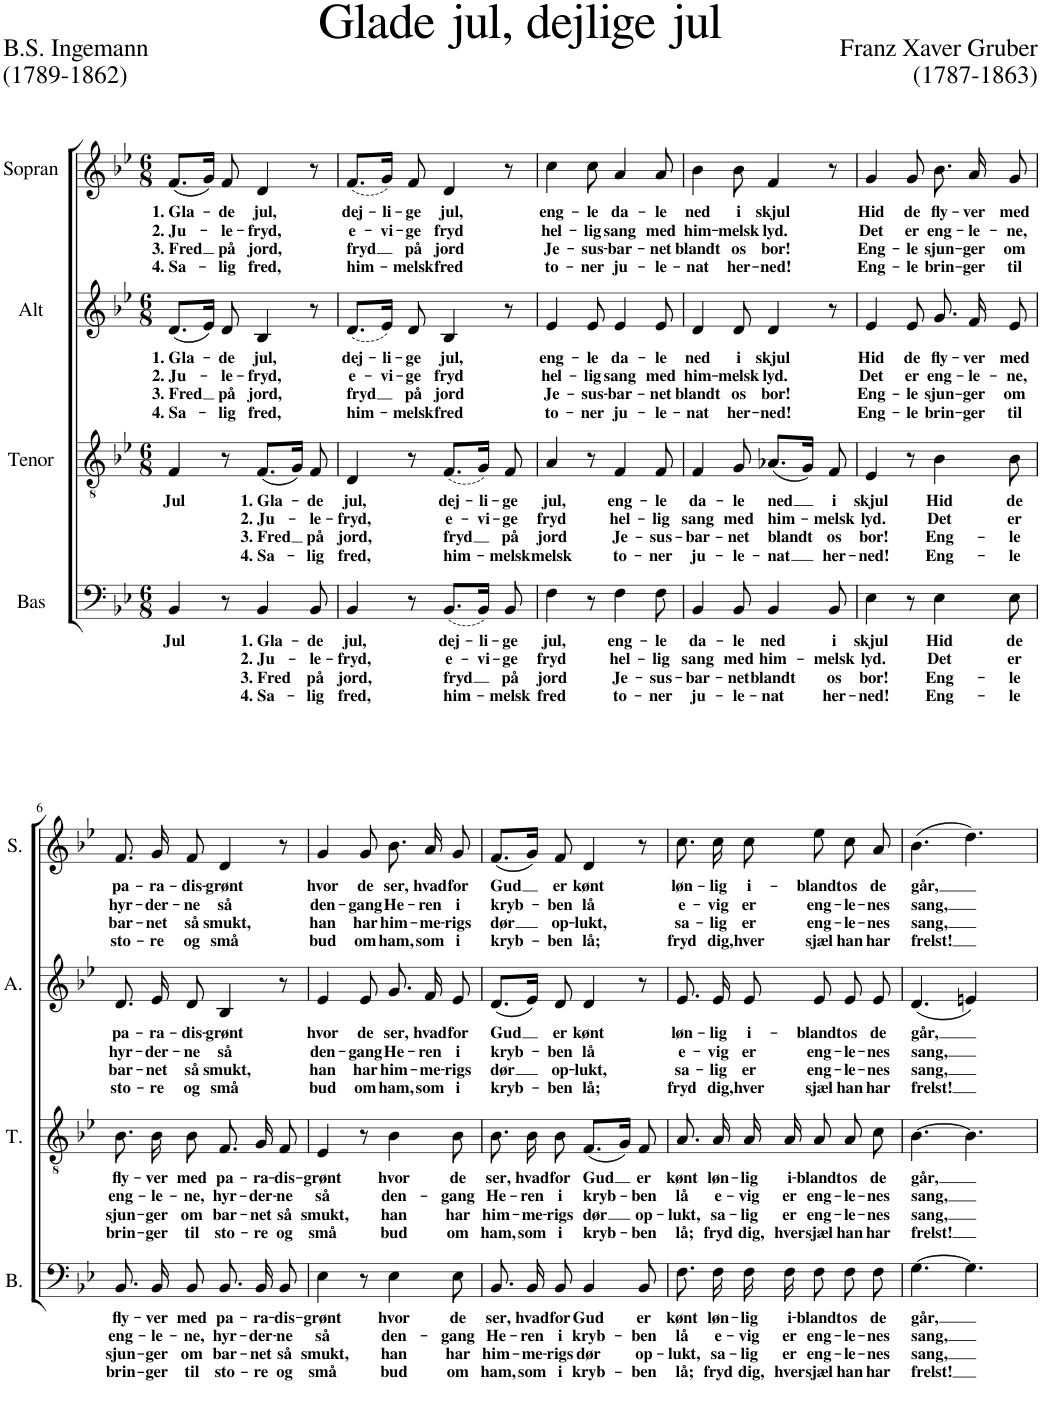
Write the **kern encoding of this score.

**kern	**text	**text	**text	**text	**kern	**text	**text	**text	**text	**kern	**text	**text	**text	**text	**kern	**text	**text	**text	**text
*part4	*part4	*part4	*part4	*part4	*part3	*part3	*part3	*part3	*part3	*part2	*part2	*part2	*part2	*part2	*part1	*part1	*part1	*part1	*part1
*staff4	*staff4	*staff4	*staff4	*staff4	*staff3	*staff3	*staff3	*staff3	*staff3	*staff2	*staff2	*staff2	*staff2	*staff2	*staff1	*staff1	*staff1	*staff1	*staff1
*I"Bas	*	*	*	*	*I"Tenor	*	*	*	*	*I"Alt	*	*	*	*	*I"Sopran	*	*	*	*
*I'B.	*	*	*	*	*I'T.	*	*	*	*	*I'A.	*	*	*	*	*I'S.	*	*	*	*
*clefF4	*	*	*	*	*clefGv2	*	*	*	*	*clefG2	*	*	*	*	*clefG2	*	*	*	*
*k[b-e-]	*	*	*	*	*k[b-e-]	*	*	*	*	*k[b-e-]	*	*	*	*	*k[b-e-]	*	*	*	*
*M6/8	*	*	*	*	*M6/8	*	*	*	*	*M6/8	*	*	*	*	*M6/8	*	*	*	*
=1	=1	=1	=1	=1	=1	=1	=1	=1	=1	=1	=1	=1	=1	=1	=1	=1	=1	=1	=1
!	!LO:LY:b	!	!	!	!	!LO:LY:b	!	!	!	!	!LO:LY:b	!LO:LY:b	!LO:LY:b	!LO:LY:b	!	!LO:LY:b	!LO:LY:b	!LO:LY:b	!LO:LY:b
4BB-/	Jul	.	.	.	4F/	Jul	.	.	.	(<8.d/L	1. Gla-	2. Ju-	3. Fred	4. Sa-	(<8.f/L	1. Gla-	2. Ju-	3. Fred	4. Sa-
.	.	.	.	.	.	.	.	.	.	16e-/Jk)	.	.	.	.	16g/Jk)	.	.	.	.
!	!	!	!	!	!	!	!	!	!	!	!LO:LY:b	!LO:LY:b	!LO:LY:b	!LO:LY:b	!	!LO:LY:b	!LO:LY:b	!LO:LY:b	!LO:LY:b
8r	.	.	.	.	8r	.	.	.	.	8d/	-de	-le-	på	-lig	8f/	-de	-le-	på	-lig
!	!LO:LY:b	!LO:LY:b	!LO:LY:b	!LO:LY:b	!	!LO:LY:b	!LO:LY:b	!LO:LY:b	!LO:LY:b	!	!LO:LY:b	!LO:LY:b	!LO:LY:b	!LO:LY:b	!	!LO:LY:b	!LO:LY:b	!LO:LY:b	!LO:LY:b
4BB-/	1. Gla-	2. Ju-	3. Fred	4. Sa-	(<8.F/L	1. Gla-	2. Ju-	3. Fred	4. Sa-	4B-/	jul,	-fryd,	jord,	fred,	4d/	jul,	-fryd,	jord,	fred,
.	.	.	.	.	16G/Jk)	.	.	.	.	.	.	.	.	.	.	.	.	.	.
!	!LO:LY:b	!LO:LY:b	!LO:LY:b	!LO:LY:b	!	!LO:LY:b	!LO:LY:b	!LO:LY:b	!LO:LY:b	!	!	!	!	!	!	!	!	!	!
8BB-/	-de	-le-	på	-lig	8F/	-de	-le-	på	-lig	8r	.	.	.	.	8r	.	.	.	.
=2	=2	=2	=2	=2	=2	=2	=2	=2	=2	=2	=2	=2	=2	=2	=2	=2	=2	=2	=2
!	!LO:LY:b	!LO:LY:b	!LO:LY:b	!LO:LY:b	!	!LO:LY:b	!LO:LY:b	!LO:LY:b	!LO:LY:b	!	!LO:LY:b	!LO:LY:b	!LO:LY:b	!LO:LY:b	!	!LO:LY:b	!LO:LY:b	!LO:LY:b	!LO:LY:b
4BB-/	jul,	-fryd,	jord,	fred,	4D/	jul,	-fryd,	jord,	fred,	(<8.d/L	dej-	e-	fryd	him-	(<8.f/L	dej-	e-	fryd	him-
!	!	!	!	!	!	!	!	!	!	!	!LO:LY:b	!LO:LY:b	!	!	!	!LO:LY:b	!LO:LY:b	!	!
.	.	.	.	.	.	.	.	.	.	16e-/Jk)	-li-	-vi-	.	.	16g/Jk)	-li-	-vi-	.	.
!	!	!	!	!	!	!	!	!	!	!	!LO:LY:b	!LO:LY:b	!LO:LY:b	!LO:LY:b	!	!LO:LY:b	!LO:LY:b	!LO:LY:b	!LO:LY:b
8r	.	.	.	.	8r	.	.	.	.	8d/	-ge	-ge	på	-melsk	8f/	-ge	-ge	på	-melsk
!	!LO:LY:b	!LO:LY:b	!LO:LY:b	!LO:LY:b	!	!LO:LY:b	!LO:LY:b	!LO:LY:b	!LO:LY:b	!	!LO:LY:b	!LO:LY:b	!LO:LY:b	!LO:LY:b	!	!LO:LY:b	!LO:LY:b	!LO:LY:b	!LO:LY:b
(<8.BB-/L	dej-	e-	fryd	him-	(<8.F/L	dej-	e-	fryd	him-	4B-/	jul,	fryd	jord	fred	4d/	jul,	fryd	jord	fred
!	!LO:LY:b	!LO:LY:b	!	!	!	!LO:LY:b	!LO:LY:b	!	!	!	!	!	!	!	!	!	!	!	!
16BB-/Jk)	-li-	-vi-	.	.	16G/Jk)	-li-	-vi-	.	.	.	.	.	.	.	.	.	.	.	.
!	!LO:LY:b	!LO:LY:b	!LO:LY:b	!LO:LY:b	!	!LO:LY:b	!LO:LY:b	!LO:LY:b	!LO:LY:b	!	!	!	!	!	!	!	!	!	!
8BB-/	-ge	-ge	på	-melsk	8F/	-ge	-ge	på	-melsk	8r	.	.	.	.	8r	.	.	.	.
=3	=3	=3	=3	=3	=3	=3	=3	=3	=3	=3	=3	=3	=3	=3	=3	=3	=3	=3	=3
!	!LO:LY:b	!LO:LY:b	!LO:LY:b	!LO:LY:b	!	!LO:LY:b	!LO:LY:b	!LO:LY:b	!LO:LY:b	!	!LO:LY:b	!LO:LY:b	!LO:LY:b	!LO:LY:b	!	!LO:LY:b	!LO:LY:b	!LO:LY:b	!LO:LY:b
4F\	jul,	fryd	jord	fred	4A/	jul,	fryd	jord	melsk	4e-/	eng-	hel-	Je-	to-	4cc\	eng-	hel-	Je-	to-
!	!	!	!	!	!	!	!	!	!	!	!LO:LY:b	!LO:LY:b	!LO:LY:b	!LO:LY:b	!	!LO:LY:b	!LO:LY:b	!LO:LY:b	!LO:LY:b
8r	.	.	.	.	8r	.	.	.	.	8e-/	-le	-lig	-sus-	-ner	8cc\	-le	-lig	-sus-	-ner
!	!LO:LY:b	!LO:LY:b	!LO:LY:b	!LO:LY:b	!	!LO:LY:b	!LO:LY:b	!LO:LY:b	!LO:LY:b	!	!LO:LY:b	!LO:LY:b	!LO:LY:b	!LO:LY:b	!	!LO:LY:b	!LO:LY:b	!LO:LY:b	!LO:LY:b
4F\	eng-	hel-	Je-	to-	4F/	eng-	hel-	Je-	to-	4e-/	da-	sang	-bar-	ju-	4a/	da-	sang	-bar-	ju-
!	!LO:LY:b	!LO:LY:b	!LO:LY:b	!LO:LY:b	!	!LO:LY:b	!LO:LY:b	!LO:LY:b	!LO:LY:b	!	!LO:LY:b	!LO:LY:b	!LO:LY:b	!LO:LY:b	!	!LO:LY:b	!LO:LY:b	!LO:LY:b	!LO:LY:b
8F\	-le	-lig	-sus-	-ner	8F/	-le	-lig	-sus-	-ner	8e-/	-le	med	-net	-le-	8a/	-le	med	-net	-le-
=4	=4	=4	=4	=4	=4	=4	=4	=4	=4	=4	=4	=4	=4	=4	=4	=4	=4	=4	=4
!	!LO:LY:b	!LO:LY:b	!LO:LY:b	!LO:LY:b	!	!LO:LY:b	!LO:LY:b	!LO:LY:b	!LO:LY:b	!	!LO:LY:b	!LO:LY:b	!LO:LY:b	!LO:LY:b	!	!LO:LY:b	!LO:LY:b	!LO:LY:b	!LO:LY:b
4BB-/	da-	sang	-bar-	ju-	4F/	da-	sang	-bar-	ju-	4d/	ned	him-	blandt	-nat	4b-\	ned	him-	blandt	-nat
!	!LO:LY:b	!LO:LY:b	!LO:LY:b	!LO:LY:b	!	!LO:LY:b	!LO:LY:b	!LO:LY:b	!LO:LY:b	!	!LO:LY:b	!LO:LY:b	!LO:LY:b	!LO:LY:b	!	!LO:LY:b	!LO:LY:b	!LO:LY:b	!LO:LY:b
8BB-/	-le	med	-net	-le-	8G/	-le	med	-net	-le-	8d/	i	-melsk	os	her-	8b-\	i	-melsk	os	her-
!	!LO:LY:b	!LO:LY:b	!LO:LY:b	!LO:LY:b	!	!LO:LY:b	!LO:LY:b	!LO:LY:b	!LO:LY:b	!	!LO:LY:b	!LO:LY:b	!LO:LY:b	!LO:LY:b	!	!LO:LY:b	!LO:LY:b	!LO:LY:b	!LO:LY:b
4BB-/	ned	him-	blandt	-nat	(<8.A-X/L	ned	him-	blandt	-nat	4d/	skjul	lyd.	bor!	-ned!	4f/	skjul	lyd.	bor!	-ned!
.	.	.	.	.	16G/Jk)	.	.	.	.	.	.	.	.	.	.	.	.	.	.
!	!LO:LY:b	!LO:LY:b	!LO:LY:b	!LO:LY:b	!	!LO:LY:b	!LO:LY:b	!LO:LY:b	!LO:LY:b	!	!	!	!	!	!	!	!	!	!
8BB-/	i	-melsk	os	her-	8F/	i	-melsk	os	her-	8r	.	.	.	.	8r	.	.	.	.
=5	=5	=5	=5	=5	=5	=5	=5	=5	=5	=5	=5	=5	=5	=5	=5	=5	=5	=5	=5
!	!LO:LY:b	!LO:LY:b	!LO:LY:b	!LO:LY:b	!	!LO:LY:b	!LO:LY:b	!LO:LY:b	!LO:LY:b	!	!LO:LY:b	!LO:LY:b	!LO:LY:b	!LO:LY:b	!	!LO:LY:b	!LO:LY:b	!LO:LY:b	!LO:LY:b
4E-\	skjul	lyd.	bor!	-ned!	4E-/	skjul	lyd.	bor!	-ned!	4e-/	Hid	Det	Eng-	Eng-	4g/	Hid	Det	Eng-	Eng-
!	!	!	!	!	!	!	!	!	!	!	!LO:LY:b	!LO:LY:b	!LO:LY:b	!LO:LY:b	!	!LO:LY:b	!LO:LY:b	!LO:LY:b	!LO:LY:b
8r	.	.	.	.	8r	.	.	.	.	8e-/	de	er	-le	-le	8g/	de	er	-le	-le
!	!LO:LY:b	!LO:LY:b	!LO:LY:b	!LO:LY:b	!	!LO:LY:b	!LO:LY:b	!LO:LY:b	!LO:LY:b	!	!LO:LY:b	!LO:LY:b	!LO:LY:b	!LO:LY:b	!	!LO:LY:b	!LO:LY:b	!LO:LY:b	!LO:LY:b
4E-\	Hid	Det	Eng-	Eng-	4B-\	Hid	Det	Eng-	Eng-	8.g/	fly-	eng-	sjun-	brin-	8.b-\	fly-	eng-	sjun-	brin-
!	!	!	!	!	!	!	!	!	!	!	!LO:LY:b	!LO:LY:b	!LO:LY:b	!LO:LY:b	!	!LO:LY:b	!LO:LY:b	!LO:LY:b	!LO:LY:b
.	.	.	.	.	.	.	.	.	.	16f/	-ver	-le-	-ger	-ger	16a/	-ver	-le-	-ger	-ger
!	!LO:LY:b	!LO:LY:b	!LO:LY:b	!LO:LY:b	!	!LO:LY:b	!LO:LY:b	!LO:LY:b	!LO:LY:b	!	!LO:LY:b	!LO:LY:b	!LO:LY:b	!LO:LY:b	!	!LO:LY:b	!LO:LY:b	!LO:LY:b	!LO:LY:b
8E-\	de	er	-le	-le	8B-\	de	er	-le	-le	8e-/	med	-ne,	om	til	8g/	med	-ne,	om	til
!!LO:LB:g=z
=6	=6	=6	=6	=6	=6	=6	=6	=6	=6	=6	=6	=6	=6	=6	=6	=6	=6	=6	=6
!	!LO:LY:b	!LO:LY:b	!LO:LY:b	!LO:LY:b	!	!LO:LY:b	!LO:LY:b	!LO:LY:b	!LO:LY:b	!	!LO:LY:b	!LO:LY:b	!LO:LY:b	!LO:LY:b	!	!LO:LY:b	!LO:LY:b	!LO:LY:b	!LO:LY:b
8.BB-/	fly-	eng-	sjun-	brin-	8.B-\	fly-	eng-	sjun-	brin-	8.d/	pa-	hyr-	bar-	sto-	8.f/	pa-	hyr-	bar-	sto-
!	!LO:LY:b	!LO:LY:b	!LO:LY:b	!LO:LY:b	!	!LO:LY:b	!LO:LY:b	!LO:LY:b	!LO:LY:b	!	!LO:LY:b	!LO:LY:b	!LO:LY:b	!LO:LY:b	!	!LO:LY:b	!LO:LY:b	!LO:LY:b	!LO:LY:b
16BB-/	-ver	-le-	-ger	-ger	16B-\	-ver	-le-	-ger	-ger	16e-/	-ra-	-der-	-net	-re	16g/	-ra-	-der-	-net	-re
!	!LO:LY:b	!LO:LY:b	!LO:LY:b	!LO:LY:b	!	!LO:LY:b	!LO:LY:b	!LO:LY:b	!LO:LY:b	!	!LO:LY:b	!LO:LY:b	!LO:LY:b	!LO:LY:b	!	!LO:LY:b	!LO:LY:b	!LO:LY:b	!LO:LY:b
8BB-/	med	-ne,	om	til	8B-\	med	-ne,	om	til	8d/	-dis-	-ne	så	og	8f/	-dis-	-ne	så	og
!	!LO:LY:b	!LO:LY:b	!LO:LY:b	!LO:LY:b	!	!LO:LY:b	!LO:LY:b	!LO:LY:b	!LO:LY:b	!	!LO:LY:b	!LO:LY:b	!LO:LY:b	!LO:LY:b	!	!LO:LY:b	!LO:LY:b	!LO:LY:b	!LO:LY:b
8.BB-/	pa-	hyr-	bar-	sto-	8.F/	pa-	hyr-	bar-	sto-	4B-/	-grønt	så	smukt,	små	4d/	-grønt	så	smukt,	små
!	!LO:LY:b	!LO:LY:b	!LO:LY:b	!LO:LY:b	!	!LO:LY:b	!LO:LY:b	!LO:LY:b	!LO:LY:b	!	!	!	!	!	!	!	!	!	!
16BB-/	-ra-	-der-	-net	-re	16G/	-ra-	-der-	-net	-re	.	.	.	.	.	.	.	.	.	.
!	!LO:LY:b	!LO:LY:b	!LO:LY:b	!LO:LY:b	!	!LO:LY:b	!LO:LY:b	!LO:LY:b	!LO:LY:b	!	!	!	!	!	!	!	!	!	!
8BB-/	-dis-	-ne	så	og	8F/	-dis-	-ne	så	og	8r	.	.	.	.	8r	.	.	.	.
=7	=7	=7	=7	=7	=7	=7	=7	=7	=7	=7	=7	=7	=7	=7	=7	=7	=7	=7	=7
!	!LO:LY:b	!LO:LY:b	!LO:LY:b	!LO:LY:b	!	!LO:LY:b	!LO:LY:b	!LO:LY:b	!LO:LY:b	!	!LO:LY:b	!LO:LY:b	!LO:LY:b	!LO:LY:b	!	!LO:LY:b	!LO:LY:b	!LO:LY:b	!LO:LY:b
4E-\	-grønt	så	smukt,	små	4E-/	-grønt	så	smukt,	små	4e-/	hvor	den-	han	bud	4g/	hvor	den-	han	bud
!	!	!	!	!	!	!	!	!	!	!	!LO:LY:b	!LO:LY:b	!LO:LY:b	!LO:LY:b	!	!LO:LY:b	!LO:LY:b	!LO:LY:b	!LO:LY:b
8r	.	.	.	.	8r	.	.	.	.	8e-/	de	-gang	har	om	8g/	de	-gang	har	om
!	!LO:LY:b	!LO:LY:b	!LO:LY:b	!LO:LY:b	!	!LO:LY:b	!LO:LY:b	!LO:LY:b	!LO:LY:b	!	!LO:LY:b	!LO:LY:b	!LO:LY:b	!LO:LY:b	!	!LO:LY:b	!LO:LY:b	!LO:LY:b	!LO:LY:b
4E-\	hvor	den-	han	bud	4B-\	hvor	den-	han	bud	8.g/	ser,	He-	him-	ham,	8.b-\	ser,	He-	him-	ham,
!	!	!	!	!	!	!	!	!	!	!	!LO:LY:b	!LO:LY:b	!LO:LY:b	!LO:LY:b	!	!LO:LY:b	!LO:LY:b	!LO:LY:b	!LO:LY:b
.	.	.	.	.	.	.	.	.	.	16f/	hvad	-ren	-me-	som	16a/	hvad	-ren	-me-	som
!	!LO:LY:b	!LO:LY:b	!LO:LY:b	!LO:LY:b	!	!LO:LY:b	!LO:LY:b	!LO:LY:b	!LO:LY:b	!	!LO:LY:b	!LO:LY:b	!LO:LY:b	!LO:LY:b	!	!LO:LY:b	!LO:LY:b	!LO:LY:b	!LO:LY:b
8E-\	de	-gang	har	om	8B-\	de	-gang	har	om	8e-/	for	i	-rigs	i	8g/	for	i	-rigs	i
=8	=8	=8	=8	=8	=8	=8	=8	=8	=8	=8	=8	=8	=8	=8	=8	=8	=8	=8	=8
!	!LO:LY:b	!LO:LY:b	!LO:LY:b	!LO:LY:b	!	!LO:LY:b	!LO:LY:b	!LO:LY:b	!LO:LY:b	!	!LO:LY:b	!LO:LY:b	!LO:LY:b	!LO:LY:b	!	!LO:LY:b	!LO:LY:b	!LO:LY:b	!LO:LY:b
8.BB-/	ser,	He-	him-	ham,	8.B-\	ser,	He-	him-	ham,	(<8.d/L	Gud	kryb-	dør	kryb-	(<8.f/L	Gud	kryb-	dør	kryb-
!	!LO:LY:b	!LO:LY:b	!LO:LY:b	!LO:LY:b	!	!LO:LY:b	!LO:LY:b	!LO:LY:b	!LO:LY:b	!	!	!	!	!	!	!	!	!	!
16BB-/	hvad	-ren	-me-	som	16B-\	hvad	-ren	-me-	som	16e-/Jk)	.	.	.	.	16g/Jk)	.	.	.	.
!	!LO:LY:b	!LO:LY:b	!LO:LY:b	!LO:LY:b	!	!LO:LY:b	!LO:LY:b	!LO:LY:b	!LO:LY:b	!	!LO:LY:b	!LO:LY:b	!LO:LY:b	!LO:LY:b	!	!LO:LY:b	!LO:LY:b	!LO:LY:b	!LO:LY:b
8BB-/	for	i	-rigs	i	8B-\	for	i	-rigs	i	8d/	er	-ben	op-	-ben	8f/	er	-ben	op-	-ben
!	!LO:LY:b	!LO:LY:b	!LO:LY:b	!LO:LY:b	!	!LO:LY:b	!LO:LY:b	!LO:LY:b	!LO:LY:b	!	!LO:LY:b	!LO:LY:b	!LO:LY:b	!LO:LY:b	!	!LO:LY:b	!LO:LY:b	!LO:LY:b	!LO:LY:b
4BB-/	Gud	kryb-	dør	kryb-	(<8.F/L	Gud	kryb-	dør	kryb-	4d/	kønt	lå	-lukt,	lå;	4d/	kønt	lå	-lukt,	lå;
.	.	.	.	.	16G/Jk)	.	.	.	.	.	.	.	.	.	.	.	.	.	.
!	!LO:LY:b	!LO:LY:b	!LO:LY:b	!LO:LY:b	!	!LO:LY:b	!LO:LY:b	!LO:LY:b	!LO:LY:b	!	!	!	!	!	!	!	!	!	!
8BB-/	er	-ben	op-	-ben	8F/	er	-ben	op-	-ben	8r	.	.	.	.	8r	.	.	.	.
=9	=9	=9	=9	=9	=9	=9	=9	=9	=9	=9	=9	=9	=9	=9	=9	=9	=9	=9	=9
!	!LO:LY:b	!LO:LY:b	!LO:LY:b	!LO:LY:b	!	!LO:LY:b	!LO:LY:b	!LO:LY:b	!LO:LY:b	!	!LO:LY:b	!LO:LY:b	!LO:LY:b	!LO:LY:b	!	!LO:LY:b	!LO:LY:b	!LO:LY:b	!LO:LY:b
8.F\	kønt	lå	-lukt,	lå;	8.A/	kønt	lå	-lukt,	lå;	8.e-/	løn-	e-	sa-	fryd	8.cc\	løn-	e-	sa-	fryd
!	!LO:LY:b	!LO:LY:b	!LO:LY:b	!LO:LY:b	!	!LO:LY:b	!LO:LY:b	!LO:LY:b	!LO:LY:b	!	!LO:LY:b	!LO:LY:b	!LO:LY:b	!LO:LY:b	!	!LO:LY:b	!LO:LY:b	!LO:LY:b	!LO:LY:b
16F\	løn-	e-	sa-	fryd	16A/	løn-	e-	sa-	fryd	16e-/	-lig	-vig	-lig	dig,	16cc\	-lig	-vig	-lig	dig,
!	!LO:LY:b	!LO:LY:b	!LO:LY:b	!LO:LY:b	!	!LO:LY:b	!LO:LY:b	!LO:LY:b	!LO:LY:b	!	!LO:LY:b	!LO:LY:b	!LO:LY:b	!LO:LY:b	!	!LO:LY:b	!LO:LY:b	!LO:LY:b	!LO:LY:b
16F\	-lig	-vig	-lig	dig,	16A/	-lig	-vig	-lig	dig,	8e-/	i-	er	er	hver	8cc\	i-	er	er	hver
!	!LO:LY:b	!LO:LY:b	!LO:LY:b	!LO:LY:b	!	!LO:LY:b	!LO:LY:b	!LO:LY:b	!LO:LY:b	!	!	!	!	!	!	!	!	!	!
16F\	i-	er	er	hver	16A/	i-	er	er	hver	.	.	.	.	.	.	.	.	.	.
!	!LO:LY:b	!LO:LY:b	!LO:LY:b	!LO:LY:b	!	!LO:LY:b	!LO:LY:b	!LO:LY:b	!LO:LY:b	!	!LO:LY:b	!LO:LY:b	!LO:LY:b	!LO:LY:b	!	!LO:LY:b	!LO:LY:b	!LO:LY:b	!LO:LY:b
8F\	-blandt	eng-	eng-	sjæl	8A/	-blandt	eng-	eng-	sjæl	8e-/	-blandt	eng-	eng-	sjæl	8ee-\	-blandt	eng-	eng-	sjæl
!	!LO:LY:b	!LO:LY:b	!LO:LY:b	!LO:LY:b	!	!LO:LY:b	!LO:LY:b	!LO:LY:b	!LO:LY:b	!	!LO:LY:b	!LO:LY:b	!LO:LY:b	!LO:LY:b	!	!LO:LY:b	!LO:LY:b	!LO:LY:b	!LO:LY:b
8F\	os	-le-	-le-	han	8A/	os	-le-	-le-	han	8e-/	os	-le-	-le-	han	8cc\	os	-le-	-le-	han
!	!LO:LY:b	!LO:LY:b	!LO:LY:b	!LO:LY:b	!	!LO:LY:b	!LO:LY:b	!LO:LY:b	!LO:LY:b	!	!LO:LY:b	!LO:LY:b	!LO:LY:b	!LO:LY:b	!	!LO:LY:b	!LO:LY:b	!LO:LY:b	!LO:LY:b
8F\	de	-nes	-nes	har	8c\	de	-nes	-nes	har	8e-/	de	-nes	-nes	har	8a/	de	-nes	-nes	har
=10	=10	=10	=10	=10	=10	=10	=10	=10	=10	=10	=10	=10	=10	=10	=10	=10	=10	=10	=10
!	!LO:LY:b	!LO:LY:b	!LO:LY:b	!LO:LY:b	!	!LO:LY:b	!LO:LY:b	!LO:LY:b	!LO:LY:b	!	!LO:LY:b	!LO:LY:b	!LO:LY:b	!LO:LY:b	!	!LO:LY:b	!LO:LY:b	!LO:LY:b	!LO:LY:b
[4.G\	går,	sang,	sang,	frelst!	[4.B-\	går,	sang,	sang,	frelst!	(<4.d/	går,	sang,	sang,	frelst!	(>4.b-\	går,	sang,	sang,	frelst!
4.G\]	.	.	.	.	4.B-\]	.	.	.	.	4en/)	.	.	.	.	4.dd\)	.	.	.	.
.	.	.	.	.	.	.	.	.	.	8ryy	.	.	.	.	.	.	.	.	.
=	=	=	=	=	=	=	=	=	=	=	=	=	=	=	=	=	=	=	=
*-	*-	*-	*-	*-	*-	*-	*-	*-	*-	*-	*-	*-	*-	*-	*-	*-	*-	*-	*-
